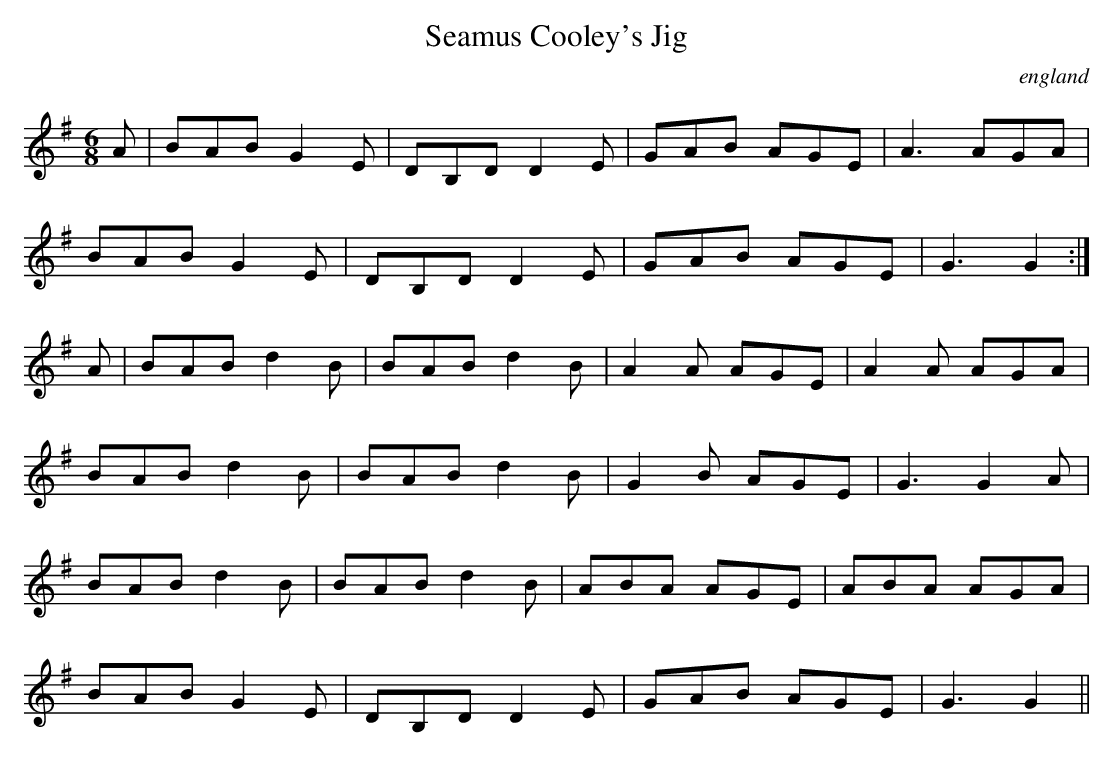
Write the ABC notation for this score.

X:1
T:Seamus Cooley's Jig
O:england
M:6/8
L:1/8
K:G
A|BAB G2E|DB,D D2E|GAB AGE|A3 AGA|
BAB G2E|DB,D D2E|GAB AGE|G3 G2:|
A|BAB d2B|BAB d2B|A2A AGE|A2A AGA|
BAB d2B|BAB d2B|G2B AGE|G3 G2A|
BAB d2B|BAB d2B|ABA AGE|ABA AGA|
BAB G2E|DB,D D2E|GAB AGE|G3 G2||
